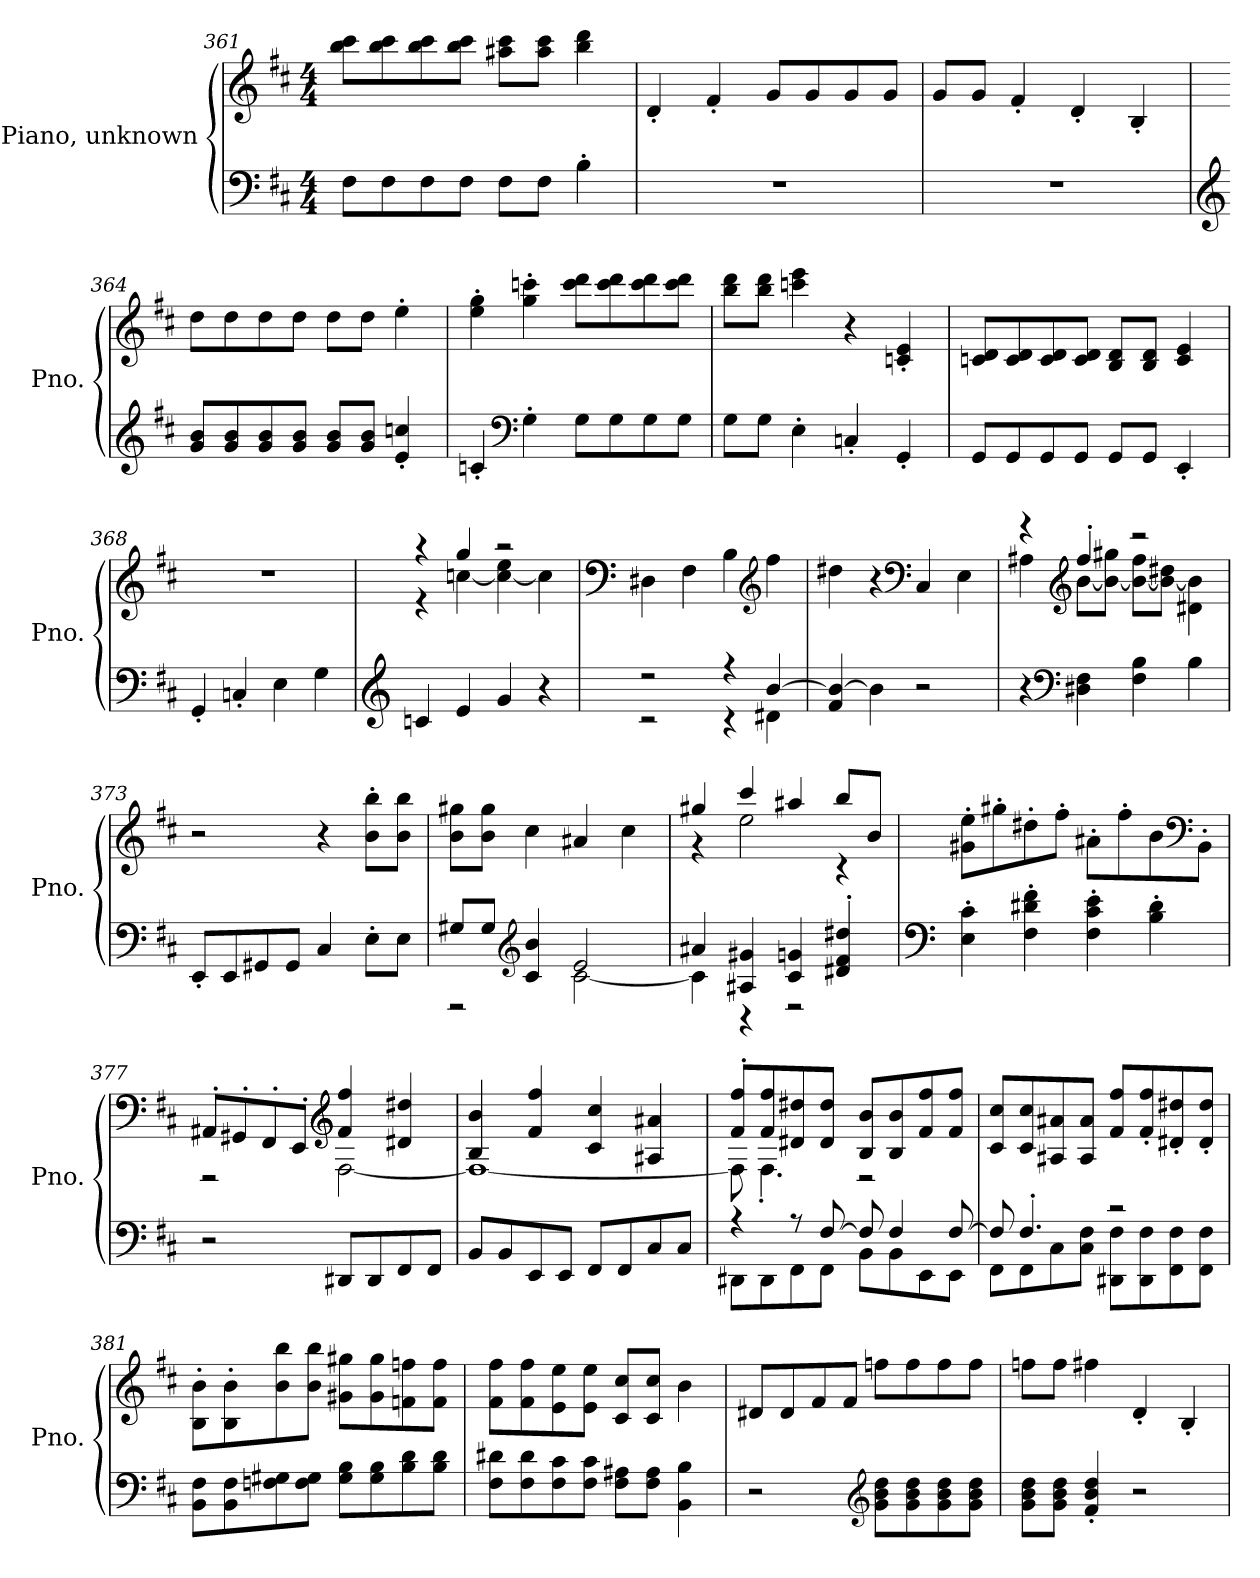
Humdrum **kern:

**kern	**kern
*part1	*part1
*staff2	*staff1
*I"Piano, unknown	*
*I'Pno.	*
!!LO:LB:g=z
*clefF4	*clefG2
*k[f#c#]	*k[f#c#]
*M4/4	*M4/4
=361	=361
8F#\L	8bb\ 8ccc#\L
8F#\	8bb\ 8ccc#\
8F#\	8bb\ 8ccc#\
8F#\J	8bb\ 8ccc#\J
8F#\L	8aa#X\ 8ccc#\L
8F#\J	8aa#\ 8ccc#\J
4B'\	4bb\ 4ddd\
=362	=362
1r	4d'/
.	4f#'/
.	8g/L
.	8g/
.	8g/
.	8g/J
=363	=363
1r	8g/L
.	8g/J
.	4f#'/
.	4d'/
.	4B'/
=364	=364
*clefG2	*
8g/ 8b/L	8dd\L
8g/ 8b/	8dd\
8g/ 8b/	8dd\
8g/ 8b/J	8dd\J
8g/ 8b/L	8dd\L
8g/ 8b/J	8dd\J
4e/' 4ccn/'	4ee'\
!!LO:LB:g=z
=365	=365
4cn'/	4ee\' 4gg\'
*clefF4	*
4G'\	4gg\' 4cccn\'
8G\L	8ccc\ 8ddd\L
8G\	8ccc\ 8ddd\
8G\	8ccc\ 8ddd\
8G\J	8ccc\ 8ddd\J
=366	=366
8G\L	8bb\ 8ddd\L
8G\J	8bb\ 8ddd\J
4E'\	4cccn\ 4eee\
4Cn'/	4r
4GG'/	4cn/' 4e/'
=367	=367
8GG/L	8cn/ 8d/L
8GG/	8c/ 8d/
8GG/	8c/ 8d/
8GG/J	8c/ 8d/J
8GG/L	8B/ 8d/L
8GG/J	8B/ 8d/J
4EE'/	4c/ 4e/
=368	=368
4GG'/	1r
4Cn'/	.
4E\	.
4G\	.
!!LO:PB:g=z
=369	=369
*clefG2	*
*	*^
4cn/	4r	4r
4e/	4gg/	[4ccn\
4g/	2r	4cc\_ 4ee\
4r	.	4cc\]
*	*v	*v
=370	=370
*	*clefF4
*^	*
2r	2r	4D#X\
.	.	4F#\
4r	4r	4B\
*	*	*clefG2
[4b/	4d#X\	4ff#\
*v	*v	*
=371	=371
4f#/ 4b/_	4dd#X\
4b\]	4r
*	*clefF4
2r	4C#/
.	4E\
=372	=372
*	*^
4r	4r	4A#X\
*clefF4	*clefG2	*
4D#X\ 4F#\	4ff#'/	[8b\L
.	.	8b\_ 8gg#X\J
4F#\ 4B\	2r	8b\_ 8ff#\L
.	.	8b\_ 8dd#X\J
4B\	.	4d#X\ 4b\]
*	*v	*v
!!LO:LB:g=z
=373	=373
8EE'/L	2r
8EE/	.
8GG#X/	.
8GG#/J	.
4C#/	4r
8E'\L	8b\' 8bb\'L
8E\J	8b\ 8bb\J
=374	=374
*^	*
8G#X/L	2r	8b\ 8gg#X\L
8G#/J	.	8b\ 8gg#\J
*clefG2	*	*
4c#/ 4b/	.	4cc#\
2e/	[2c#\	4a#X/
.	.	4cc#\
=375	=375	=375
*	*	*^
4a#X/	4c#\]	4gg#X/	4r
4A#X/ 4g#X/	4r	4ccc#/	2ee\
4c#/ 4gn/	2r	4aa#X/	.
4d#X/' 4f#/' 4dd#X/'	.	8bb/L	4r
.	.	8b/J	.
*v	*v	*	*
*	*v	*v
=376	=376
*clefF4	*
4E\' 4c#\'	8g#X\' 8ee\'L
.	8gg#X'\
4F#\' 4d#X\' 4f#\'	8dd#X'\
.	8ff#'\J
4F#\' 4c#\' 4e\'	8a#X'\L
.	8ff#'\
4B\' 4d#\'	8b\
*	*clefF4
.	8BB'\J
!!LO:LB:g=z
=377	=377
*	*^
2r	8AA#X'/L	2r
.	8GG#X'/	.
.	8FF#'/	.
.	8EE'/J	.
*	*clefG2	*
8DD#X/L	4f#/ 4ff#/	[2F#\
8DD#/	.	.
8FF#/	4d#X/ 4dd#X/	.
8FF#/J	.	.
=378	=378	=378
8BB/L	4B/ 4b/	1F#_
8BB/	.	.
8EE/	4f#/ 4ff#/	.
8EE/J	.	.
8FF#/L	4c#/ 4cc#/	.
8FF#/	.	.
8C#/	4A#X/ 4a#X/	.
8C#/J	.	.
=379	=379	=379
*^	*	*
4r	8DD#X\L	8f#/' 8ff#/'L	8F#\]
.	8DD#\	8f#/ 8ff#/	4.F#'\
8r	8FF#\	8d#X/ 8dd#X/	.
[8F#/	8FF#\J	8d#/ 8dd#/J	.
8F#/]	8BB\L	8B/ 8b/L	2r
4F#/	8BB\	8B/ 8b/	.
.	8EE\	8f#/ 8ff#/	.
[8F#/	8EE\J	8f#/ 8ff#/J	.
*	*	*v	*v
!!LO:LB:g=z
=380	=380	=380
8F#/]	8FF#\L	8c#/ 8cc#/L
4.F#'/	8FF#\	8c#/ 8cc#/
.	8C#\	8A#X/ 8a#X/
.	8C#\ 8F#\J	8A#/ 8a#/J
2r	8DD#X\ 8F#\L	8f#/ 8ff#/L
.	8DD#\ 8F#\	8f#/' 8ff#/'
.	8FF#\ 8F#\	8d#X/' 8dd#X/'
.	8FF#\ 8F#\J	8d#/' 8dd#/'J
*v	*v	*
=381	=381
8BB\ 8F#\L	8B\' 8b\'L
8BB\ 8F#\	8B\' 8b\'
8Fn\ 8G#X\	8b\ 8bb\
8F\ 8G#\J	8b\ 8bb\J
8G#\ 8B\L	8g#X\ 8gg#X\L
8G#\ 8B\	8g#\ 8gg#\
8B\ 8d\	8fn\ 8ffn\
8B\ 8d\J	8f\ 8ff\J
=382	=382
8F#\ 8d#X\L	8f#\ 8ff#\L
8F#\ 8d#\	8f#\ 8ff#\
8F#\ 8c#\	8e\ 8ee\
8F#\ 8c#\J	8e\ 8ee\J
8F#\ 8A#X\L	8c#/ 8cc#/L
8F#\ 8A#\J	8c#/ 8cc#/J
4BB\ 4B\	4b\
!!LO:LB:g=z
=383	=383
2r	8d#X/L
.	8d#/
.	8f#/
.	8f#/J
*clefG2	*
8g\ 8b\ 8dd\L	8ffn\L
8g\ 8b\ 8dd\	8ff\
8g\ 8b\ 8dd\	8ff\
8g\ 8b\ 8dd\J	8ff\J
=384	=384
8g\ 8b\ 8dd\L	8ffn\L
8g\ 8b\ 8dd\J	8ff\J
4f#/' 4b/' 4dd/'	4ff#X\
2r	4d'/
.	4B'/
=	=
*-	*-
